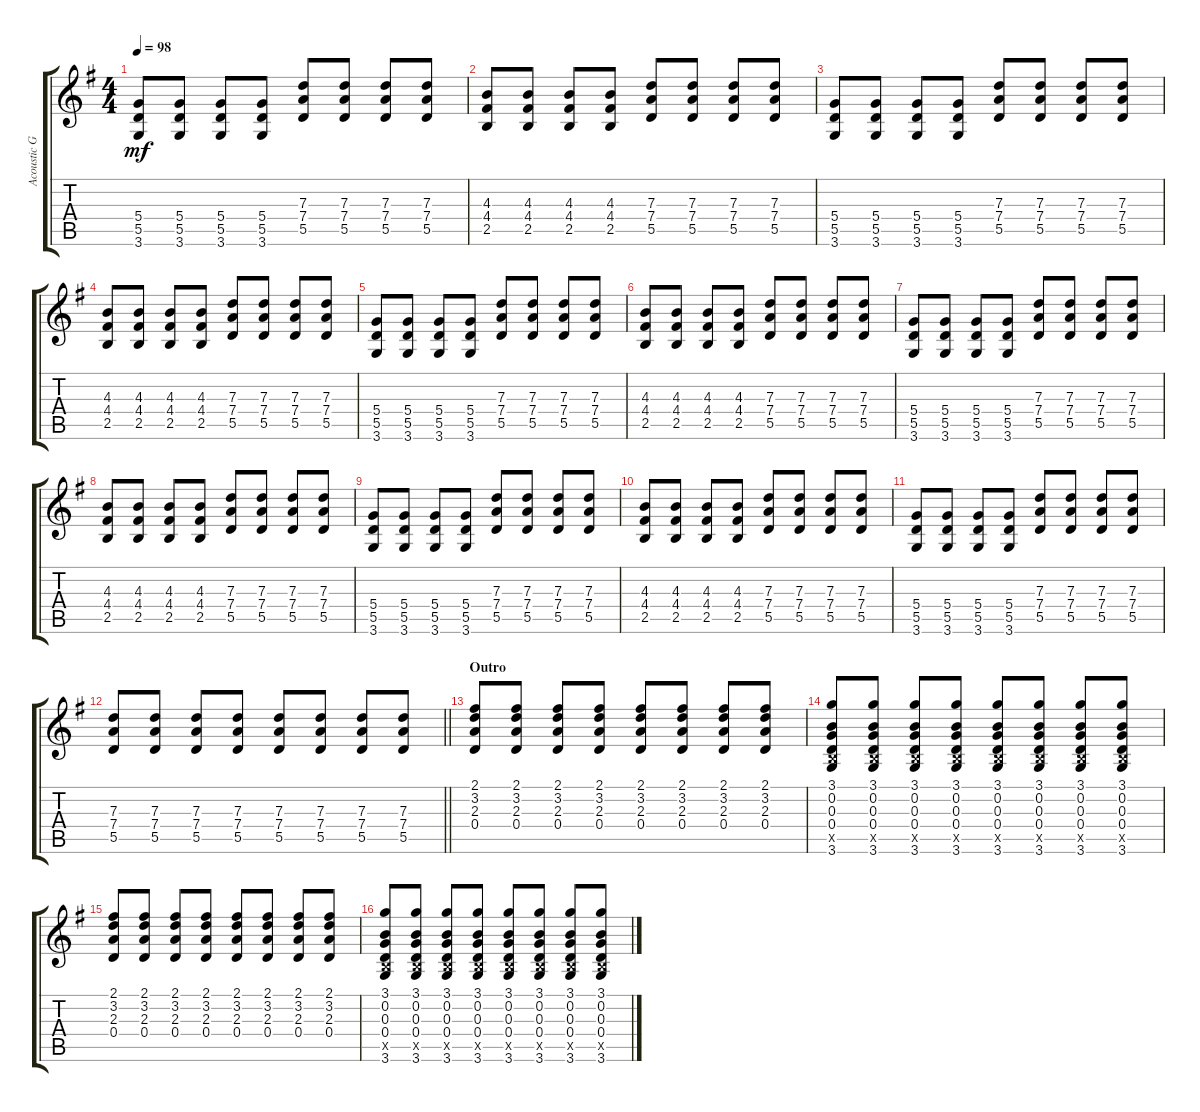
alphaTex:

\track ("Acoustic Guitar 2" "Acoustic G") {instrument acousticguitarsteel}
\staff {score tabs}
\tuning (E4 B3 G3 D3 A2 E2) {hide}
\ts (4 4)
\tempo 98
\clef g2
\ks g
(5.4 5.5 3.6).8{dy mf} (5.4 5.5 3.6).8 (5.4 5.5 3.6).8 (5.4 5.5 3.6).8 (7.3 7.4 5.5).8 (7.3 7.4 5.5).8 (7.3 7.4 5.5).8 (7.3 7.4 5.5).8 |
(4.3 4.4 2.5).8 (4.3 4.4 2.5).8 (4.3 4.4 2.5).8 (4.3 4.4 2.5).8 (7.3 7.4 5.5).8 (7.3 7.4 5.5).8 (7.3 7.4 5.5).8 (7.3 7.4 5.5).8 |
(5.4 5.5 3.6).8 (5.4 5.5 3.6).8 (5.4 5.5 3.6).8 (5.4 5.5 3.6).8 (7.3 7.4 5.5).8 (7.3 7.4 5.5).8 (7.3 7.4 5.5).8 (7.3 7.4 5.5).8 |
(4.3 4.4 2.5).8 (4.3 4.4 2.5).8 (4.3 4.4 2.5).8 (4.3 4.4 2.5).8 (7.3 7.4 5.5).8 (7.3 7.4 5.5).8 (7.3 7.4 5.5).8 (7.3 7.4 5.5).8 |
(5.4 5.5 3.6).8 (5.4 5.5 3.6).8 (5.4 5.5 3.6).8 (5.4 5.5 3.6).8 (7.3 7.4 5.5).8 (7.3 7.4 5.5).8 (7.3 7.4 5.5).8 (7.3 7.4 5.5).8 |
(4.3 4.4 2.5).8 (4.3 4.4 2.5).8 (4.3 4.4 2.5).8 (4.3 4.4 2.5).8 (7.3 7.4 5.5).8 (7.3 7.4 5.5).8 (7.3 7.4 5.5).8 (7.3 7.4 5.5).8 |
(5.4 5.5 3.6).8 (5.4 5.5 3.6).8 (5.4 5.5 3.6).8 (5.4 5.5 3.6).8 (7.3 7.4 5.5).8 (7.3 7.4 5.5).8 (7.3 7.4 5.5).8 (7.3 7.4 5.5).8 |
(4.3 4.4 2.5).8 (4.3 4.4 2.5).8 (4.3 4.4 2.5).8 (4.3 4.4 2.5).8 (7.3 7.4 5.5).8 (7.3 7.4 5.5).8 (7.3 7.4 5.5).8 (7.3 7.4 5.5).8 |
(5.4 5.5 3.6).8 (5.4 5.5 3.6).8 (5.4 5.5 3.6).8 (5.4 5.5 3.6).8 (7.3 7.4 5.5).8 (7.3 7.4 5.5).8 (7.3 7.4 5.5).8 (7.3 7.4 5.5).8 |
(4.3 4.4 2.5).8 (4.3 4.4 2.5).8 (4.3 4.4 2.5).8 (4.3 4.4 2.5).8 (7.3 7.4 5.5).8 (7.3 7.4 5.5).8 (7.3 7.4 5.5).8 (7.3 7.4 5.5).8 |
(5.4 5.5 3.6).8 (5.4 5.5 3.6).8 (5.4 5.5 3.6).8 (5.4 5.5 3.6).8 (7.3 7.4 5.5).8 (7.3 7.4 5.5).8 (7.3 7.4 5.5).8 (7.3 7.4 5.5).8 |
\barLineRight lightlight
(7.3 7.4 5.5).8 (7.3 7.4 5.5).8 (7.3 7.4 5.5).8 (7.3 7.4 5.5).8 (7.3 7.4 5.5).8 (7.3 7.4 5.5).8 (7.3 7.4 5.5).8 (7.3 7.4 5.5).8 |
\section ("" "Outro")
(2.1 3.2 2.3 0.4).8 (2.1 3.2 2.3 0.4).8 (2.1 3.2 2.3 0.4).8 (2.1 3.2 2.3 0.4).8 (2.1 3.2 2.3 0.4).8 (2.1 3.2 2.3 0.4).8 (2.1 3.2 2.3 0.4).8 (2.1 3.2 2.3 0.4).8 |
(3.1 0.2 0.3 0.4 2.5{x} 3.6).8 (3.1 0.2 0.3 0.4 2.5{x} 3.6).8 (3.1 0.2 0.3 0.4 2.5{x} 3.6).8 (3.1 0.2 0.3 0.4 2.5{x} 3.6).8 (3.1 0.2 0.3 0.4 2.5{x} 3.6).8 (3.1 0.2 0.3 0.4 2.5{x} 3.6).8 (3.1 0.2 0.3 0.4 2.5{x} 3.6).8 (3.1 0.2 0.3 0.4 2.5{x} 3.6).8 |
(2.1 3.2 2.3 0.4).8 (2.1 3.2 2.3 0.4).8 (2.1 3.2 2.3 0.4).8 (2.1 3.2 2.3 0.4).8 (2.1 3.2 2.3 0.4).8 (2.1 3.2 2.3 0.4).8 (2.1 3.2 2.3 0.4).8 (2.1 3.2 2.3 0.4).8 |
(3.1 0.2 0.3 0.4 2.5{x} 3.6).8 (3.1 0.2 0.3 0.4 2.5{x} 3.6).8 (3.1 0.2 0.3 0.4 2.5{x} 3.6).8 (3.1 0.2 0.3 0.4 2.5{x} 3.6).8 (3.1 0.2 0.3 0.4 2.5{x} 3.6).8 (3.1 0.2 0.3 0.4 2.5{x} 3.6).8 (3.1 0.2 0.3 0.4 2.5{x} 3.6).8 (3.1 0.2 0.3 0.4 2.5{x} 3.6).8
